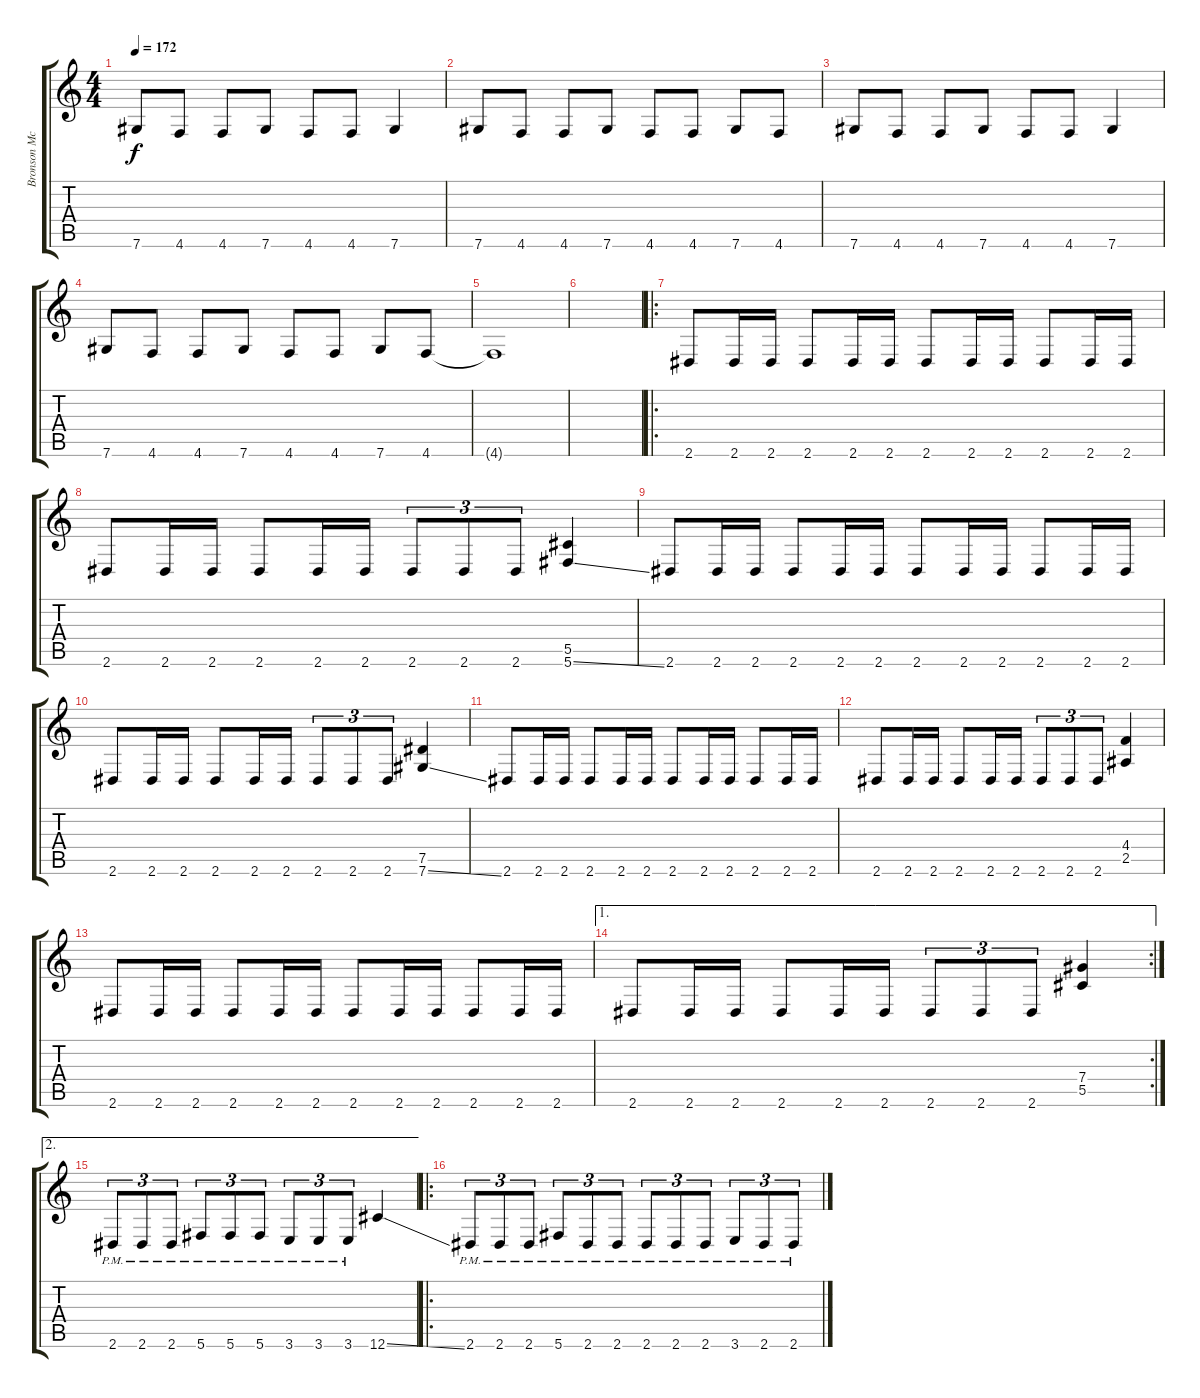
\track ("Bronson McDowall (Guitar)" "Bronson Mc") {instrument distortionguitar}
\staff {score tabs}
\tuning (Eb4 Bb3 Gb3 Db3 Ab2 Db2) {hide}
\ts (4 4)
\tempo 172
\clef g2
\ks c
7.6.8{dy f} 4.6.8 4.6.8 7.6.8 4.6.8 4.6.8 7.6.4 |
7.6.8 4.6.8 4.6.8 7.6.8 4.6.8 4.6.8 7.6.8 4.6.8 |
7.6.8 4.6.8 4.6.8 7.6.8 4.6.8 4.6.8 7.6.4 |
7.6.8 4.6.8 4.6.8 7.6.8 4.6.8 4.6.8 7.6.8 4.6.8 |
4.6{t}.1 |
|
\ro
2.6.8 2.6.16 2.6.16 2.6.8 2.6.16 2.6.16 2.6.8 2.6.16 2.6.16 2.6.8 2.6.16 2.6.16 |
2.6.8 2.6.16 2.6.16 2.6.8 2.6.16 2.6.16 2.6.8{tu (3 2)} 2.6.8{tu (3 2)} 2.6.8{tu (3 2)} (5.5 5.6{ss}).4 |
2.6.8 2.6.16 2.6.16 2.6.8 2.6.16 2.6.16 2.6.8 2.6.16 2.6.16 2.6.8 2.6.16 2.6.16 |
2.6.8 2.6.16 2.6.16 2.6.8 2.6.16 2.6.16 2.6.8{tu (3 2)} 2.6.8{tu (3 2)} 2.6.8{tu (3 2)} (7.5 7.6{ss}).4 |
2.6.8 2.6.16 2.6.16 2.6.8 2.6.16 2.6.16 2.6.8 2.6.16 2.6.16 2.6.8 2.6.16 2.6.16 |
2.6.8 2.6.16 2.6.16 2.6.8 2.6.16 2.6.16 2.6.8{tu (3 2)} 2.6.8{tu (3 2)} 2.6.8{tu (3 2)} (4.4 2.5).4 |
2.6.8 2.6.16 2.6.16 2.6.8 2.6.16 2.6.16 2.6.8 2.6.16 2.6.16 2.6.8 2.6.16 2.6.16 |
\ae 1
\rc 2
2.6.8 2.6.16 2.6.16 2.6.8 2.6.16 2.6.16 2.6.8{tu (3 2)} 2.6.8{tu (3 2)} 2.6.8{tu (3 2)} (7.4 5.5).4 |
\ae 2
2.6{pm}.8{tu (3 2)} 2.6{pm}.8{tu (3 2)} 2.6{pm}.8{tu (3 2)} 5.6{pm}.8{tu (3 2)} 5.6{pm}.8{tu (3 2)} 5.6{pm}.8{tu (3 2)} 3.6{pm}.8{tu (3 2)} 3.6{pm}.8{tu (3 2)} 3.6{pm}.8{tu (3 2)} 12.6{ss}.4 |
\ro
2.6{pm}.8{tu (3 2)} 2.6{pm}.8{tu (3 2)} 2.6{pm}.8{tu (3 2)} 5.6{pm}.8{tu (3 2)} 2.6{pm}.8{tu (3 2)} 2.6{pm}.8{tu (3 2)} 2.6{pm}.8{tu (3 2)} 2.6{pm}.8{tu (3 2)} 2.6{pm}.8{tu (3 2)} 3.6{pm}.8{tu (3 2)} 2.6{pm}.8{tu (3 2)} 2.6{pm}.8{tu (3 2)}
